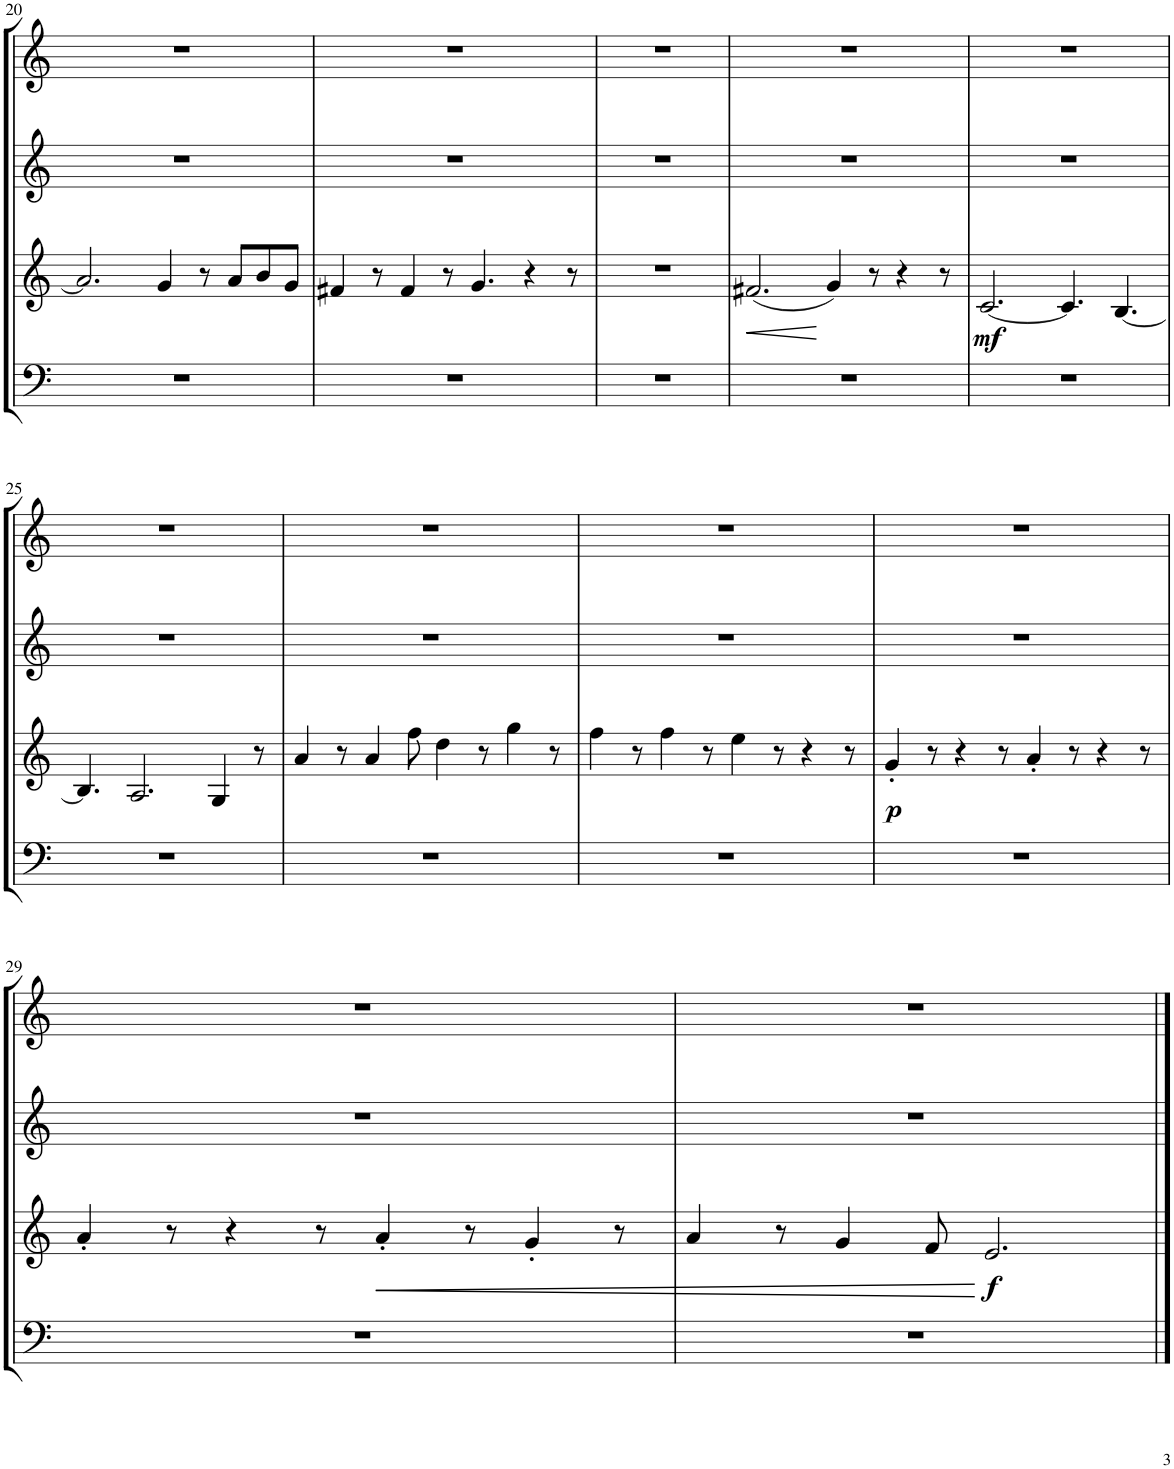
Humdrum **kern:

**kern	**kern	**dynam	**kern	**kern
*part4	*part3	*part3	*part2	*part1
*staff4	*staff3	*staff3	*staff2	*staff1
*I"Bassoon	*I"Bb Clarinet	*	*I"Oboe	*I"Flute
*I'Bsn	*I'Cl	*	*I'Ob	*I'Fl
!!LO:PB:g=z
*clefF4	*clefG2	*	*clefG2	*clefG2
*	*ITrd1c2	*	*	*
*k[]	*k[]	*	*k[]	*k[]
*M12/8	*M12/8	*	*M12/8	*M12/8
=20	=20	=20	=20	=20
1.r	2.a/]	.	1.r	1.r
.	4g/	.	.	.
.	8r	.	.	.
.	8a/L	.	.	.
.	8b/	.	.	.
.	8g/J	.	.	.
=21	=21	=21	=21	=21
1.r	4f#X/	.	1.r	1.r
.	8r	.	.	.
.	4f#/	.	.	.
.	8r	.	.	.
.	4.g/	.	.	.
.	4r	.	.	.
.	8r	.	.	.
=22	=22	=22	=22	=22
1.r	1.r	.	1.r	1.r
=23	=23	=23	=23	=23
!	!	!LO:HP:b	!	!
1.r	(2.f#X/	<	1.r	1.r
.	4g/)	[	.	.
.	8r	.	.	.
.	4r	.	.	.
.	8r	.	.	.
=24	=24	=24	=24	=24
!	!	!LO:DY:b	!	!
1.r	[2.c/	mf	1.r	1.r
.	4.c/]	.	.	.
.	[4.B/	.	.	.
!!LO:LB:g=z
=25	=25	=25	=25	=25
1.r	4.B/]	.	1.r	1.r
.	2.A/	.	.	.
.	4G/	.	.	.
.	8r	.	.	.
=26	=26	=26	=26	=26
1.r	4a/	.	1.r	1.r
.	8r	.	.	.
.	4a/	.	.	.
.	8ff\	.	.	.
.	4dd\	.	.	.
.	8r	.	.	.
.	4gg\	.	.	.
.	8r	.	.	.
=27	=27	=27	=27	=27
1.r	4ff\	.	1.r	1.r
.	8r	.	.	.
.	4ff\	.	.	.
.	8r	.	.	.
.	4ee\	.	.	.
.	8r	.	.	.
.	4r	.	.	.
.	8r	.	.	.
=28	=28	=28	=28	=28
!	!	!LO:DY:b	!	!
1.r	4g'/	p	1.r	1.r
.	8r	.	.	.
.	4r	.	.	.
.	8r	.	.	.
.	4a'/	.	.	.
.	8r	.	.	.
.	4r	.	.	.
.	8r	.	.	.
!!LO:LB:g=z
=29	=29	=29	=29	=29
1.r	4a'/	.	1.r	1.r
.	8r	.	.	.
.	4r	.	.	.
.	8r	.	.	.
!	!	!LO:HP:b	!	!
.	4a'/	<	.	.
.	8r	.	.	.
.	4g'/	.	.	.
.	8r	.	.	.
=30	=30	=30	=30	=30
1.r	4a/	.	1.r	1.r
.	8r	.	.	.
.	4g/	.	.	.
.	8f/	.	.	.
!	!	!LO:DY:n=1:b	!	!
.	2.e/	[ f	.	.
==	==	==	==	==
*-	*-	*-	*-	*-
